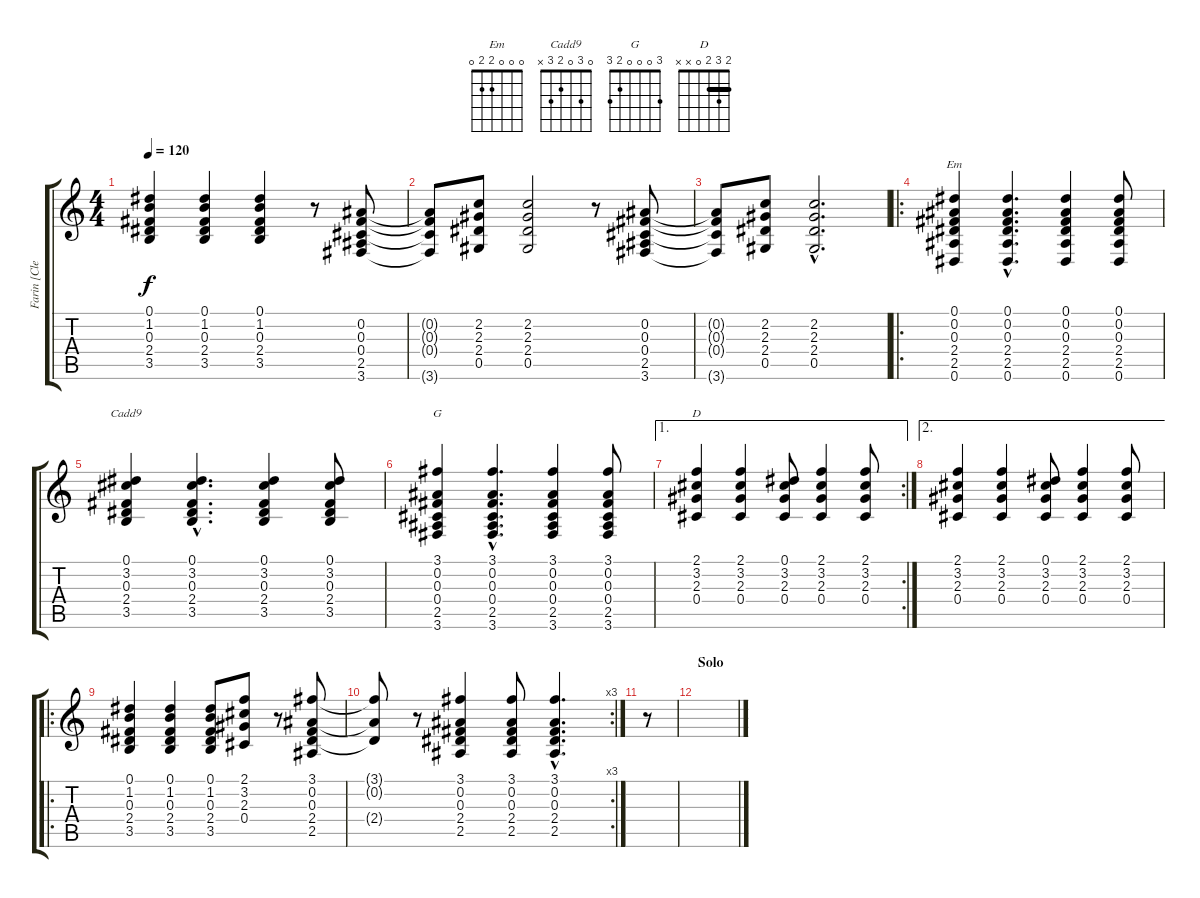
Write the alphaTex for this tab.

\track ("Farin [Clean]" "Farin [Cle") {instrument acousticguitarsteel}
\staff {score tabs}
\tuning (Eb4 Bb3 Gb3 Db3 Ab2 Eb2) {hide}
\chord ("Em" 0 0 0 2 2 0)
\chord ("Cadd9" 0 3 0 2 3 x)
\chord ("G" 3 0 0 0 2 3)
\chord ("D" 2 3 2 0 x x) {barre 2}
\ts (4 4)
\tempo 120
\clef g2
\ks c
(0.1 1.2 0.3 2.4 3.5).4{dy f} (0.1 1.2 0.3 2.4 3.5).4 (0.1 1.2 0.3 2.4 3.5).4 r.8 (0.2 0.3 0.4 2.5 3.6).8 |
(0.2{t} 0.3{t} 0.4{t} 3.6{t}).8 (2.2 2.3 2.4 0.5).8 (2.2 2.3 2.4 0.5).2 r.8 (0.2 0.3 0.4 2.5 3.6).8 |
(0.2{t} 0.3{t} 0.4{t} 3.6{t}).8 (2.2 2.3 2.4 0.5).8 (2.2{hac} 2.3{hac} 2.4{hac} 0.5{hac}).2{d} |
\ro
(0.1 0.2 0.3 2.4 2.5 0.6).4{ch "Em"} (0.1{hac} 0.2{hac} 0.3{hac} 2.4{hac} 2.5{hac} 0.6{hac}).4{d} (0.1 0.2 0.3 2.4 2.5 0.6).4 (0.1 0.2 0.3 2.4 2.5 0.6).8 |
(0.1 3.2 0.3 2.4 3.5).4{ch "Cadd9"} (0.1{hac} 3.2{hac} 0.3{hac} 2.4{hac} 3.5{hac}).4{d} (0.1 3.2 0.3 2.4 3.5).4 (0.1 3.2 0.3 2.4 3.5).8 |
(3.1 0.2 0.3 0.4 2.5 3.6).4{ch "G"} (3.1{hac} 0.2{hac} 0.3{hac} 0.4{hac} 2.5{hac} 3.6{hac}).4{d} (3.1 0.2 0.3 0.4 2.5 3.6).4 (3.1 0.2 0.3 0.4 2.5 3.6).8 |
\ae 1
\rc 2
(2.1 3.2 2.3 0.4).4{ch "D"} (2.1 3.2 2.3 0.4).4 (0.1 3.2 2.3 0.4).8 (2.1 3.2 2.3 0.4).4 (2.1 3.2 2.3 0.4).8 |
\ae 2
(2.1 3.2 2.3 0.4).4 (2.1 3.2 2.3 0.4).4 (0.1 3.2 2.3 0.4).8 (2.1 3.2 2.3 0.4).4 (2.1 3.2 2.3 0.4).8 |
\ro
(0.1 1.2 0.3 2.4 3.5).4 (0.1 1.2 0.3 2.4 3.5).4 (0.1 1.2 0.3 2.4 3.5).8 (2.1 3.2 2.3 0.4).8 r.8 (3.1 0.2 0.3 2.4 2.5).8 |
\rc 3
(3.1{t} 0.2{t} 2.4{t}).8 r.8 (3.1 0.2 0.3 2.4 2.5).4 (3.1 0.2 0.3 2.4 2.5).8 (3.1{hac} 0.2{hac} 0.3{hac} 2.4{hac} 2.5{hac}).4{d} |
r.8 |
\section ("" "Solo")
